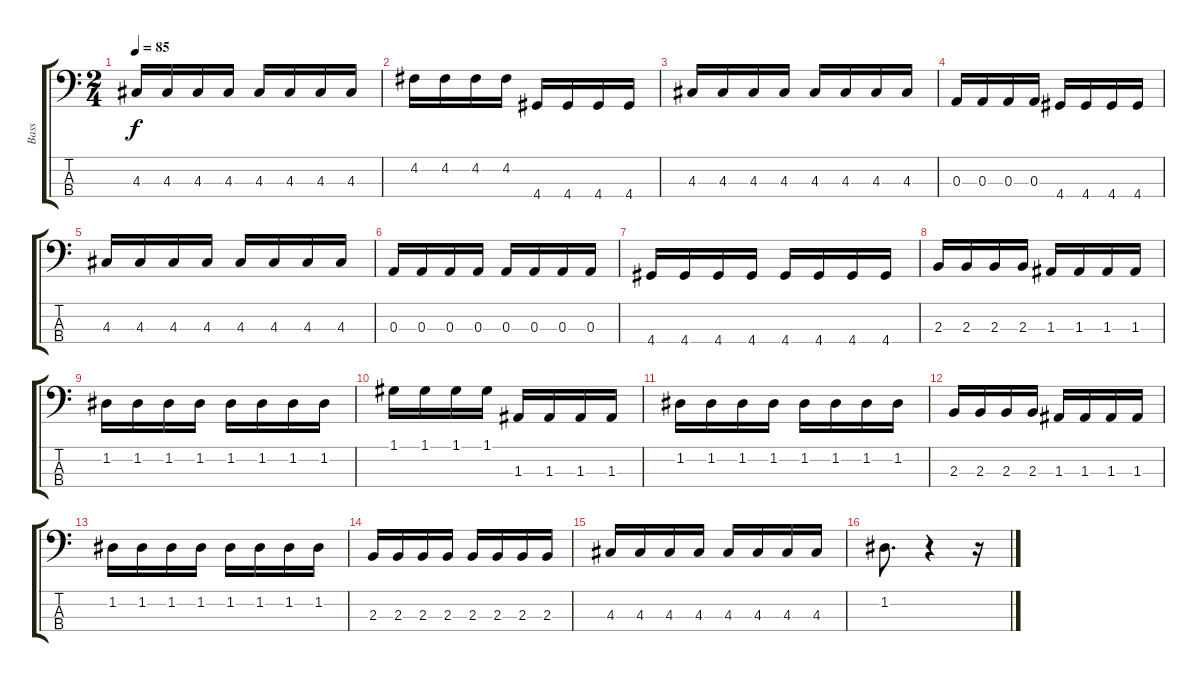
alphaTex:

\track ("Bass" "Bass") {instrument electricbasspick}
\staff {score tabs}
\tuning (G2 D2 A1 E1) {hide}
\ts (2 4)
\tempo 85
\clef f4
\ks c
4.3.16{dy f} 4.3.16 4.3.16 4.3.16 4.3.16 4.3.16 4.3.16 4.3.16 |
4.2.16 4.2.16 4.2.16 4.2.16 4.4.16 4.4.16 4.4.16 4.4.16 |
4.3.16 4.3.16 4.3.16 4.3.16 4.3.16 4.3.16 4.3.16 4.3.16 |
0.3.16 0.3.16 0.3.16 0.3.16 4.4.16 4.4.16 4.4.16 4.4.16 |
4.3.16 4.3.16 4.3.16 4.3.16 4.3.16 4.3.16 4.3.16 4.3.16 |
0.3.16 0.3.16 0.3.16 0.3.16 0.3.16 0.3.16 0.3.16 0.3.16 |
4.4.16 4.4.16 4.4.16 4.4.16 4.4.16 4.4.16 4.4.16 4.4.16 |
2.3.16 2.3.16 2.3.16 2.3.16 1.3.16 1.3.16 1.3.16 1.3.16 |
1.2.16 1.2.16 1.2.16 1.2.16 1.2.16 1.2.16 1.2.16 1.2.16 |
1.1.16 1.1.16 1.1.16 1.1.16 1.3.16 1.3.16 1.3.16 1.3.16 |
1.2.16 1.2.16 1.2.16 1.2.16 1.2.16 1.2.16 1.2.16 1.2.16 |
2.3.16 2.3.16 2.3.16 2.3.16 1.3.16 1.3.16 1.3.16 1.3.16 |
1.2.16 1.2.16 1.2.16 1.2.16 1.2.16 1.2.16 1.2.16 1.2.16 |
2.3.16 2.3.16 2.3.16 2.3.16 2.3.16 2.3.16 2.3.16 2.3.16 |
4.3.16 4.3.16 4.3.16 4.3.16 4.3.16 4.3.16 4.3.16 4.3.16 |
1.2.8{d} r.4 r.16
